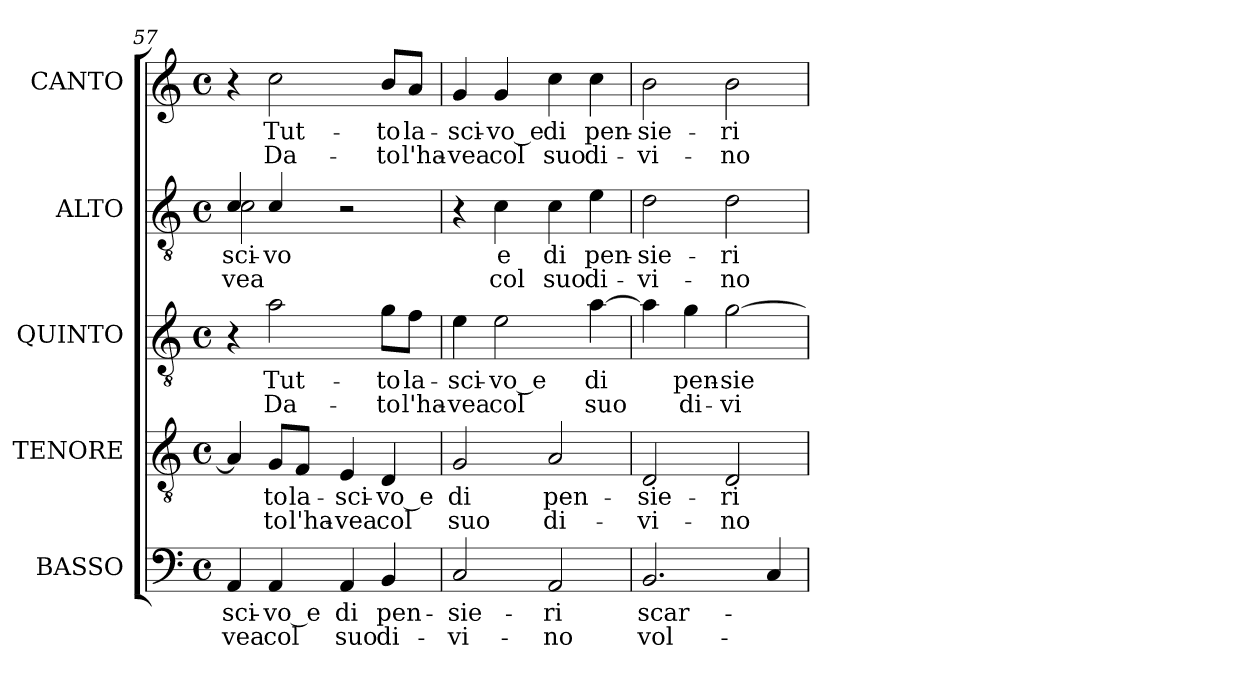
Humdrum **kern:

**kern	**text	**text	**kern	**text	**text	**kern	**text	**text	**kern	**text	**text	**kern	**text	**text
*part5	*part5	*part5	*part4	*part4	*part4	*part3	*part3	*part3	*part2	*part2	*part2	*part1	*part1	*part1
*staff5	*staff5	*staff5	*staff4	*staff4	*staff4	*staff3	*staff3	*staff3	*staff2	*staff2	*staff2	*staff1	*staff1	*staff1
*I"BASSO	*	*	*I"TENORE	*	*	*I"QUINTO	*	*	*I"ALTO	*	*	*I"CANTO	*	*
*I'B	*	*	*I'T	*	*	*	*	*	*I'A.	*	*	*	*	*
!!LO:PB:g=z
*clefF4	*	*	*clefGv2	*	*	*clefGv2	*	*	*clefGv2	*	*	*clefG2	*	*
*	*	*	*ITrd7c12	*	*	*ITrd7c12	*	*	*ITrd7c12	*	*	*	*	*
*k[]	*	*	*k[]	*	*	*k[]	*	*	*k[]	*	*	*k[]	*	*
*C:	*	*	*C:	*	*	*C:	*	*	*C:	*	*	*C:	*	*
*M4/4	*	*	*M4/4	*	*	*M4/4	*	*	*M4/4	*	*	*M4/4	*	*
*met(c)	*	*	*met(c)	*	*	*met(c)	*	*	*met(c)	*	*	*met(c)	*	*
=57	=57	=57	=57	=57	=57	=57	=57	=57	=57	=57	=57	=57	=57	=57
!	!LO:LY:b:color=#000000	!LO:LY:b:color=#000000	!	!	!	!	!	!	!	!	!	!	!	!
!	!	!	!	!	!	!	!	!	!LO:TX:b:i:t=*Nella stampa originale è una minima, qui divisa in due semiminime ribattute per via del testo.	!	!	!	!	!
!	!	!	!	!	!	!	!	!	!	!LO:LY:b:color=#000000	!LO:LY:b:color=#000000	!	!	!
*	*	*	*	*	*	*	*	*	*^	*	*	*	*	*
4AAi/	-sci-	-vea	4AAi/]	.	.	4r	.	.	4Ci/	2Ci\	-sci-	-vea	4r	.	.
!	!LO:LY:b:color=#000000	!LO:LY:b:color=#000000	!	!	!	!	!	!	!	!	!	!	!	!	!
!	!	!	!	!LO:LY:b:color=#000000	!LO:LY:b:color=#000000	!	!	!	!	!	!	!	!	!	!
!	!	!	!	!	!	!	!LO:LY:b:color=#000000	!LO:LY:b:color=#000000	!	!	!	!	!	!	!
!	!	!	!	!	!	!	!	!	!	!	!LO:LY:b:color=#000000	!	!	!	!
!	!	!	!	!	!	!	!	!	!	!	!	!	!	!LO:LY:b:color=#000000	!LO:LY:b:color=#000000
4AAi/	-vo_e	col	8GGi/L	-to	-to	2Ai\	Tut-	Da-	4Ci/	.	-vo	.	2cci\	Tut-	Da-
!	!	!	!	!LO:LY:b:color=#000000	!LO:LY:b:color=#000000	!	!	!	!	!	!	!	!	!	!
.	.	.	8FFi/J	la-	l'ha-	.	.	.	.	.	.	.	.	.	.
!	!LO:LY:b:color=#000000	!LO:LY:b:color=#000000	!	!	!	!	!	!	!	!	!	!	!	!	!
!	!	!	!	!LO:LY:b:color=#000000	!LO:LY:b:color=#000000	!	!	!	!	!	!	!	!	!	!
4AAi/	di	suo	4EEi/	-sci-	-vea	.	.	.	2r	2ryy	.	.	.	.	.
!	!LO:LY:b:color=#000000	!LO:LY:b:color=#000000	!	!	!	!	!	!	!	!	!	!	!	!	!
!	!	!	!	!LO:LY:b:color=#000000	!LO:LY:b:color=#000000	!	!	!	!	!	!	!	!	!	!
!	!	!	!	!	!	!	!LO:LY:b:color=#000000	!LO:LY:b:color=#000000	!	!	!	!	!	!	!
!	!	!	!	!	!	!	!	!	!	!	!	!	!	!LO:LY:b:color=#000000	!LO:LY:b:color=#000000
4BBi/	pen-	di-	4DDi/	-vo_e	col	8Gi\L	-to	-to	.	.	.	.	8bi/L	-to	-to
!	!	!	!	!	!	!	!LO:LY:b:color=#000000	!LO:LY:b:color=#000000	!	!	!	!	!	!	!
!	!	!	!	!	!	!	!	!	!	!	!	!	!	!LO:LY:b:color=#000000	!LO:LY:b:color=#000000
.	.	.	.	.	.	8Fi\J	la-	l'ha-	.	.	.	.	8ai/J	la-	l'ha-
*	*	*	*	*	*	*	*	*	*v	*v	*	*	*	*	*
=58	=58	=58	=58	=58	=58	=58	=58	=58	=58	=58	=58	=58	=58	=58
!	!LO:LY:b:color=#000000	!LO:LY:b:color=#000000	!	!	!	!	!	!	!	!	!	!	!	!
!	!	!	!	!LO:LY:b:color=#000000	!LO:LY:b:color=#000000	!	!	!	!	!	!	!	!	!
!	!	!	!	!	!	!	!LO:LY:b:color=#000000	!LO:LY:b:color=#000000	!	!	!	!	!	!
!	!	!	!	!	!	!	!	!	!	!	!	!	!LO:LY:b:color=#000000	!LO:LY:b:color=#000000
2Ci/	-sie-	-vi-	2GGi/	di	suo	4Ei\	-sci-	-vea	4r	.	.	4gi/	-sci-	-vea
!	!	!	!	!	!	!	!LO:LY:b:color=#000000	!LO:LY:b:color=#000000	!	!	!	!	!	!
!	!	!	!	!	!	!	!	!	!	!LO:LY:b:color=#000000	!LO:LY:b:color=#000000	!	!	!
!	!	!	!	!	!	!	!	!	!	!	!	!	!LO:LY:b:color=#000000	!LO:LY:b:color=#000000
.	.	.	.	.	.	2Ei\	-vo_e	col	4Ci\	e	col	4gi/	-vo_e	col
!	!LO:LY:b:color=#000000	!LO:LY:b:color=#000000	!	!	!	!	!	!	!	!	!	!	!	!
!	!	!	!	!LO:LY:b:color=#000000	!LO:LY:b:color=#000000	!	!	!	!	!	!	!	!	!
!	!	!	!	!	!	!	!	!	!	!LO:LY:b:color=#000000	!LO:LY:b:color=#000000	!	!	!
!	!	!	!	!	!	!	!	!	!	!	!	!	!LO:LY:b:color=#000000	!LO:LY:b:color=#000000
2AAi/	-ri	-no	2AAi/	pen-	di-	.	.	.	4Ci\	di	suo	4cci\	di	suo
!	!	!	!	!	!	!	!LO:LY:b:color=#000000	!LO:LY:b:color=#000000	!	!	!	!	!	!
!	!	!	!	!	!	!	!	!	!	!LO:LY:b:color=#000000	!LO:LY:b:color=#000000	!	!	!
!	!	!	!	!	!	!	!	!	!	!	!	!	!LO:LY:b:color=#000000	!LO:LY:b:color=#000000
.	.	.	.	.	.	[>4Ai\	di	suo	4Ei\	pen-	di-	4cci\	pen-	di-
=59	=59	=59	=59	=59	=59	=59	=59	=59	=59	=59	=59	=59	=59	=59
!	!LO:LY:b:color=#000000	!LO:LY:b:color=#000000	!	!	!	!	!	!	!	!	!	!	!	!
!	!	!	!	!LO:LY:b:color=#000000	!LO:LY:b:color=#000000	!	!	!	!	!	!	!	!	!
!	!	!	!	!	!	!	!	!	!	!LO:LY:b:color=#000000	!LO:LY:b:color=#000000	!	!	!
!	!	!	!	!	!	!	!	!	!	!	!	!	!LO:LY:b:color=#000000	!LO:LY:b:color=#000000
2.BBi/	scar-	vol-	2DDi/	-sie-	-vi-	4Ai\]	.	.	2Di\	-sie-	-vi-	2bi\	-sie-	-vi-
!	!	!	!	!	!	!	!LO:LY:b:color=#000000	!LO:LY:b:color=#000000	!	!	!	!	!	!
.	.	.	.	.	.	4Gi\	pen-	di-	.	.	.	.	.	.
!	!	!	!	!LO:LY:b:color=#000000	!LO:LY:b:color=#000000	!	!	!	!	!	!	!	!	!
!	!	!	!	!	!	!	!LO:LY:b:color=#000000	!LO:LY:b:color=#000000	!	!	!	!	!	!
!	!	!	!	!	!	!	!	!	!	!LO:LY:b:color=#000000	!LO:LY:b:color=#000000	!	!	!
!	!	!	!	!	!	!	!	!	!	!	!	!	!LO:LY:b:color=#000000	!LO:LY:b:color=#000000
.	.	.	2DDi/	-ri	-no	[>2Gi\	-sie-	-vi-	2Di\	-ri	-no	2bi\	-ri	-no
4Ci/	.	.	.	.	.	.	.	.	.	.	.	.	.	.
=	=	=	=	=	=	=	=	=	=	=	=	=	=	=
*-	*-	*-	*-	*-	*-	*-	*-	*-	*-	*-	*-	*-	*-	*-
